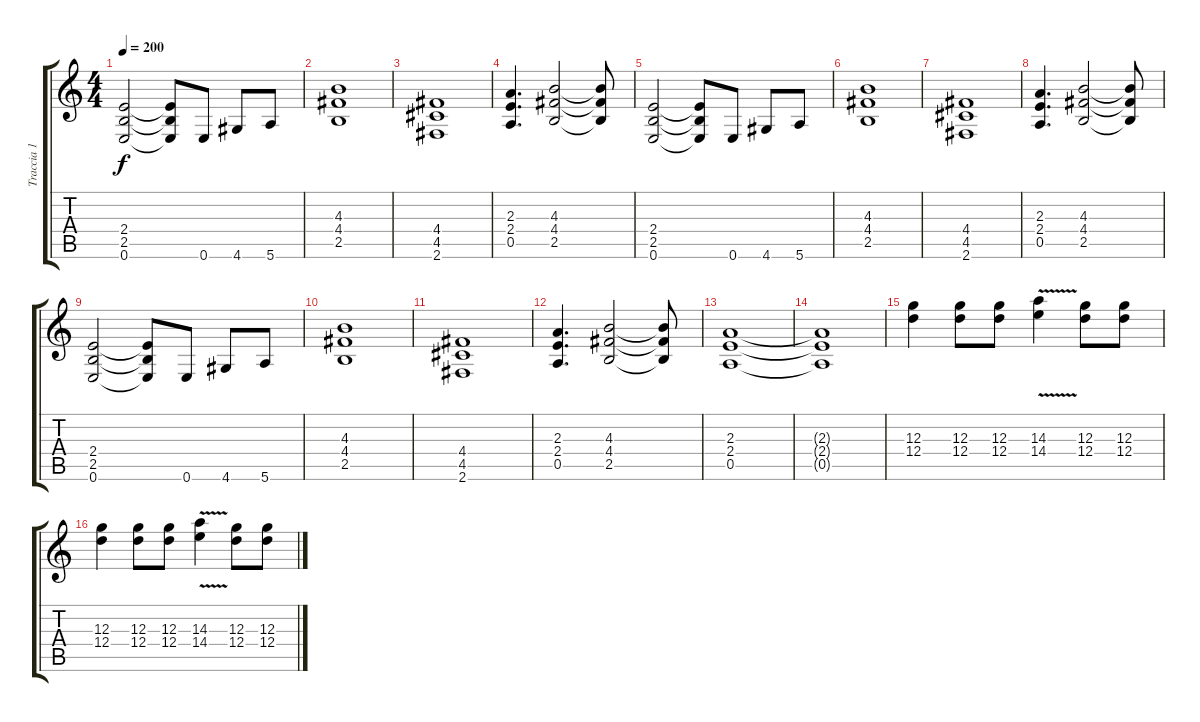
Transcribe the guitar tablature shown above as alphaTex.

\track ("Traccia 1" "Traccia 1") {instrument overdrivenguitar}
\staff {score tabs}
\tuning (E4 B3 G3 D3 A2 E2) {hide}
\ts (4 4)
\tempo 200
\clef g2
\ks c
(2.4 2.5 0.6).2{dy f} (2.4{t} 2.5{t} 0.6{t}).8 0.6.8 4.6.8 5.6.8 |
(4.3 4.4 2.5).1 |
(4.4 4.5 2.6).1 |
(2.3 2.4 0.5).4{d} (4.3 4.4 2.5).2 (4.3{t} 4.4{t} 2.5{t}).8 |
(2.4 2.5 0.6).2 (2.4{t} 2.5{t} 0.6{t}).8 0.6.8 4.6.8 5.6.8 |
(4.3 4.4 2.5).1 |
(4.4 4.5 2.6).1 |
(2.3 2.4 0.5).4{d} (4.3 4.4 2.5).2 (4.3{t} 4.4{t} 2.5{t}).8 |
(2.4 2.5 0.6).2 (2.4{t} 2.5{t} 0.6{t}).8 0.6.8 4.6.8 5.6.8 |
(4.3 4.4 2.5).1 |
(4.4 4.5 2.6).1 |
(2.3 2.4 0.5).4{d} (4.3 4.4 2.5).2 (4.3{t} 4.4{t} 2.5{t}).8 |
(2.3 2.4 0.5).1 |
(2.3{t} 2.4{t} 0.5{t}).1 |
(12.3 12.4).4 (12.3 12.4).8 (12.3 12.4).8 (14.3{v} 14.4{v}).4 (12.3 12.4).8 (12.3 12.4).8 |
(12.3 12.4).4 (12.3 12.4).8 (12.3 12.4).8 (14.3{v} 14.4{v}).4 (12.3 12.4).8 (12.3 12.4).8
